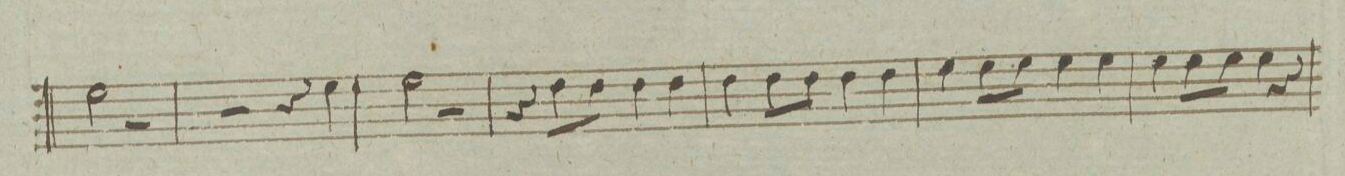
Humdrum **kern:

**kern	**dynam
*I"Cornu. Primo in F	*
*clefG2	*
*k[]	*
*met(c|)	*
*M2/2	*
2a\	.
2r	.
=229	=229
2r	.
4r	.
4a\	.
=230	=230
2a\	.
2r	.
=231	=231
4r	.
8g\L	.
8g\J	.
4g\	.
4g\	.
=232	=232
4g\	.
8g\L	.
8g\J	.
4g\	.
4g\	.
=233	=233
4a\	.
8a\L	.
8a\J	.
4a\	.
4a\	.
=234	=234
4a\	.
8a\L	.
8a\J	.
4a\	.
4r	.
=235	=235
*-	*-
